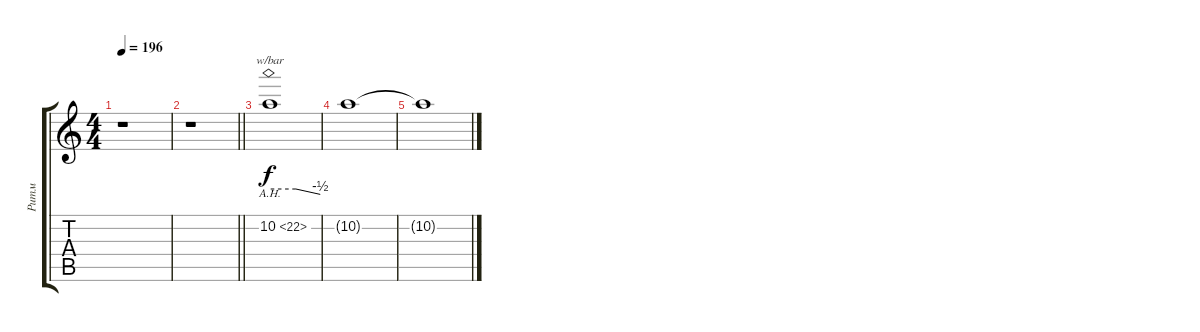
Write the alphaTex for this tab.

\track ("Ритм" "Ритм") {instrument distortionguitar}
\staff {score tabs}
\tuning (E4 B3 G3 D3 A2 E2) {hide}
\ts (4 4)
\tempo 196
\clef g2
\ks c
r.1{dy f} |
\barLineRight lightlight
r.1 |
10.2{ah 12}.1{tbe (custom default 0 0 31 0 60 -2)} |
10.2{t}.1 |
10.2{t}.1
